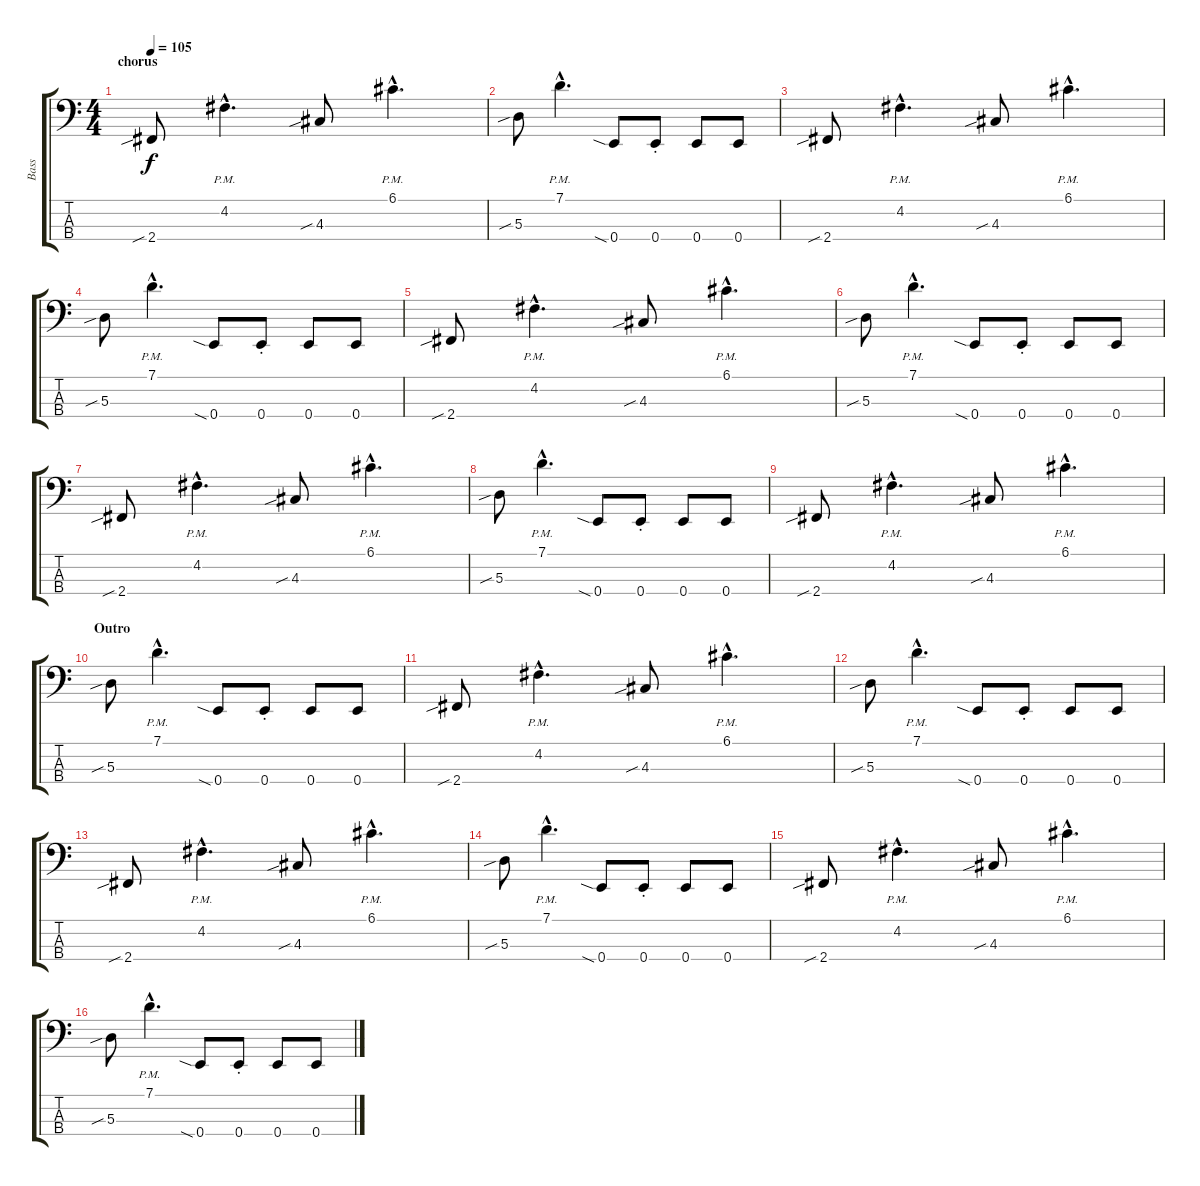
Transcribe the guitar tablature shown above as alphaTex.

\track ("Bass" "Bass") {instrument electricguitarmuted}
\staff {score tabs}
\tuning (G2 D2 A1 E1) {hide}
\ts (4 4)
\section ("" "chorus")
\tempo 105
\clef f4
\ks c
2.4{sib}.8{dy f} 4.2{hac pm}.4{d} 4.3{sib}.8 6.1{hac pm}.4{d} |
5.3{sib}.8 7.1{hac pm}.4{d} 0.4{sia}.8 0.4{st}.8 0.4.8 0.4.8 |
2.4{sib}.8 4.2{hac pm}.4{d} 4.3{sib}.8 6.1{hac pm}.4{d} |
5.3{sib}.8 7.1{hac pm}.4{d} 0.4{sia}.8 0.4{st}.8 0.4.8 0.4.8 |
2.4{sib}.8 4.2{hac pm}.4{d} 4.3{sib}.8 6.1{hac pm}.4{d} |
5.3{sib}.8 7.1{hac pm}.4{d} 0.4{sia}.8 0.4{st}.8 0.4.8 0.4.8 |
2.4{sib}.8 4.2{hac pm}.4{d} 4.3{sib}.8 6.1{hac pm}.4{d} |
5.3{sib}.8 7.1{hac pm}.4{d} 0.4{sia}.8 0.4{st}.8 0.4.8 0.4.8 |
2.4{sib}.8 4.2{hac pm}.4{d} 4.3{sib}.8 6.1{hac pm}.4{d} |
\section ("" "Outro")
5.3{sib}.8 7.1{hac pm}.4{d} 0.4{sia}.8 0.4{st}.8 0.4.8 0.4.8 |
2.4{sib}.8 4.2{hac pm}.4{d} 4.3{sib}.8 6.1{hac pm}.4{d} |
5.3{sib}.8 7.1{hac pm}.4{d} 0.4{sia}.8 0.4{st}.8 0.4.8 0.4.8 |
2.4{sib}.8 4.2{hac pm}.4{d} 4.3{sib}.8 6.1{hac pm}.4{d} |
5.3{sib}.8 7.1{hac pm}.4{d} 0.4{sia}.8 0.4{st}.8 0.4.8 0.4.8 |
2.4{sib}.8 4.2{hac pm}.4{d} 4.3{sib}.8 6.1{hac pm}.4{d} |
5.3{sib}.8 7.1{hac pm}.4{d} 0.4{sia}.8 0.4{st}.8 0.4.8 0.4.8
